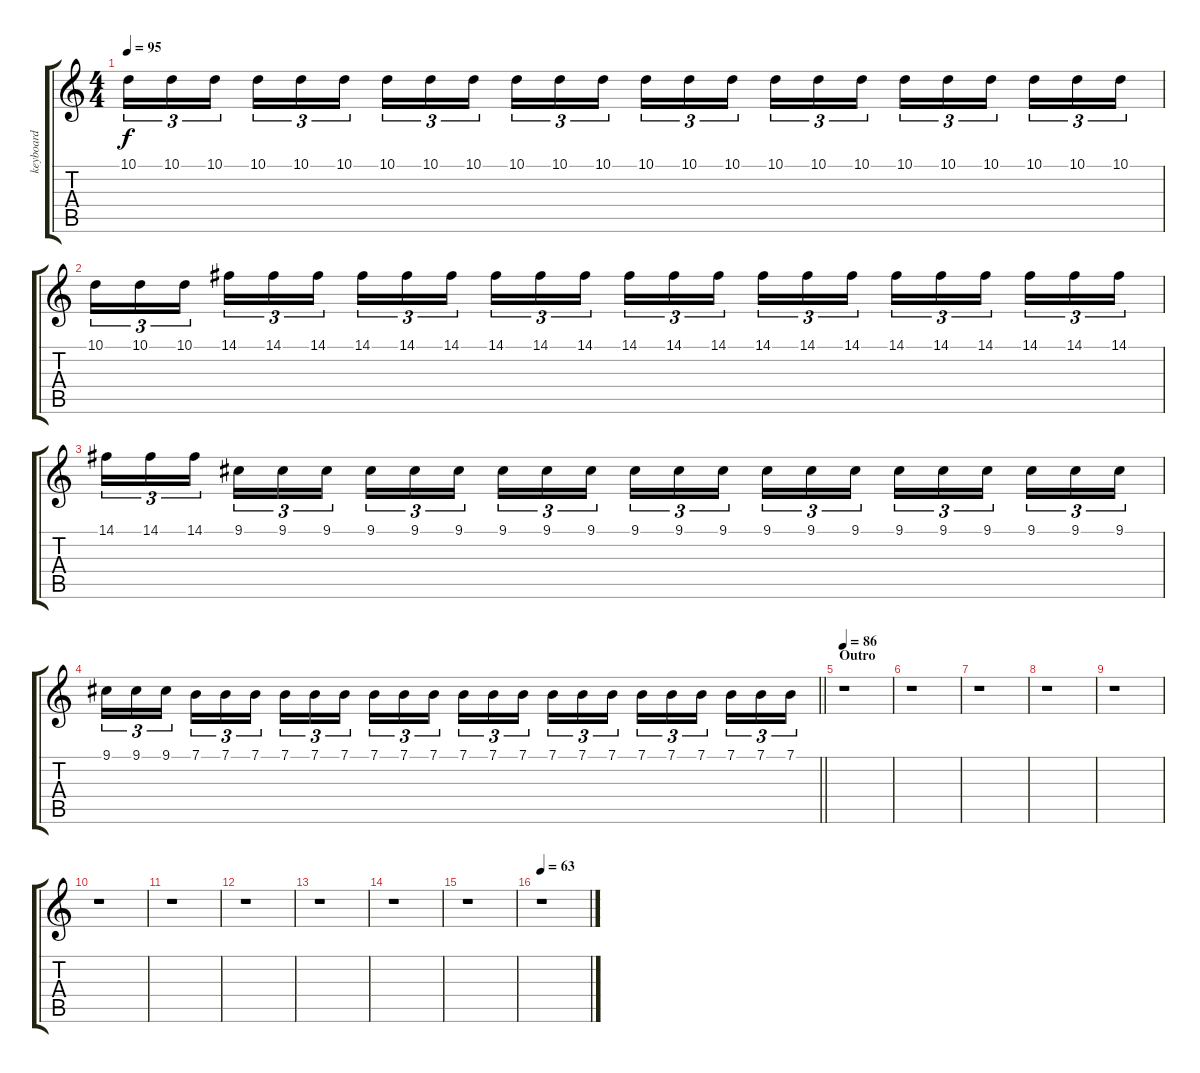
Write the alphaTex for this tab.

\track ("keyboard" "keyboard") {instrument rockorgan}
\staff {score tabs}
\tuning (E4 B3 G3 D3 A2 E2) {hide}
\ts (4 4)
\tempo 95
\clef g2
\ks c
10.1.16{tu (3 2) dy f} 10.1.16{tu (3 2)} 10.1.16{tu (3 2) beam splitsecondary} 10.1.16{tu (3 2)} 10.1.16{tu (3 2)} 10.1.16{tu (3 2)} 10.1.16{tu (3 2)} 10.1.16{tu (3 2)} 10.1.16{tu (3 2) beam splitsecondary} 10.1.16{tu (3 2)} 10.1.16{tu (3 2)} 10.1.16{tu (3 2)} 10.1.16{tu (3 2)} 10.1.16{tu (3 2)} 10.1.16{tu (3 2) beam splitsecondary} 10.1.16{tu (3 2)} 10.1.16{tu (3 2)} 10.1.16{tu (3 2)} 10.1.16{tu (3 2)} 10.1.16{tu (3 2)} 10.1.16{tu (3 2) beam splitsecondary} 10.1.16{tu (3 2)} 10.1.16{tu (3 2)} 10.1.16{tu (3 2)} |
10.1.16{tu (3 2)} 10.1.16{tu (3 2)} 10.1.16{tu (3 2) beam splitsecondary} 14.1.16{tu (3 2)} 14.1.16{tu (3 2)} 14.1.16{tu (3 2)} 14.1.16{tu (3 2)} 14.1.16{tu (3 2)} 14.1.16{tu (3 2) beam splitsecondary} 14.1.16{tu (3 2)} 14.1.16{tu (3 2)} 14.1.16{tu (3 2)} 14.1.16{tu (3 2)} 14.1.16{tu (3 2)} 14.1.16{tu (3 2) beam splitsecondary} 14.1.16{tu (3 2)} 14.1.16{tu (3 2)} 14.1.16{tu (3 2)} 14.1.16{tu (3 2)} 14.1.16{tu (3 2)} 14.1.16{tu (3 2) beam splitsecondary} 14.1.16{tu (3 2)} 14.1.16{tu (3 2)} 14.1.16{tu (3 2)} |
14.1.16{tu (3 2)} 14.1.16{tu (3 2)} 14.1.16{tu (3 2) beam splitsecondary} 9.1.16{tu (3 2)} 9.1.16{tu (3 2)} 9.1.16{tu (3 2)} 9.1.16{tu (3 2)} 9.1.16{tu (3 2)} 9.1.16{tu (3 2) beam splitsecondary} 9.1.16{tu (3 2)} 9.1.16{tu (3 2)} 9.1.16{tu (3 2)} 9.1.16{tu (3 2)} 9.1.16{tu (3 2)} 9.1.16{tu (3 2) beam splitsecondary} 9.1.16{tu (3 2)} 9.1.16{tu (3 2)} 9.1.16{tu (3 2)} 9.1.16{tu (3 2)} 9.1.16{tu (3 2)} 9.1.16{tu (3 2) beam splitsecondary} 9.1.16{tu (3 2)} 9.1.16{tu (3 2)} 9.1.16{tu (3 2)} |
\barLineRight lightlight
9.1.16{tu (3 2)} 9.1.16{tu (3 2)} 9.1.16{tu (3 2) beam splitsecondary} 7.1.16{tu (3 2)} 7.1.16{tu (3 2)} 7.1.16{tu (3 2)} 7.1.16{tu (3 2)} 7.1.16{tu (3 2)} 7.1.16{tu (3 2) beam splitsecondary} 7.1.16{tu (3 2)} 7.1.16{tu (3 2)} 7.1.16{tu (3 2)} 7.1.16{tu (3 2)} 7.1.16{tu (3 2)} 7.1.16{tu (3 2) beam splitsecondary} 7.1.16{tu (3 2)} 7.1.16{tu (3 2)} 7.1.16{tu (3 2)} 7.1.16{tu (3 2)} 7.1.16{tu (3 2)} 7.1.16{tu (3 2) beam splitsecondary} 7.1.16{tu (3 2)} 7.1.16{tu (3 2)} 7.1.16{tu (3 2)} |
\section ("" "Outro")
\tempo 86
r.1 |
r.1 |
r.1 |
r.1 |
r.1 |
r.1 |
r.1 |
r.1 |
r.1 |
r.1 |
r.1 |
\tempo 63
r.1
